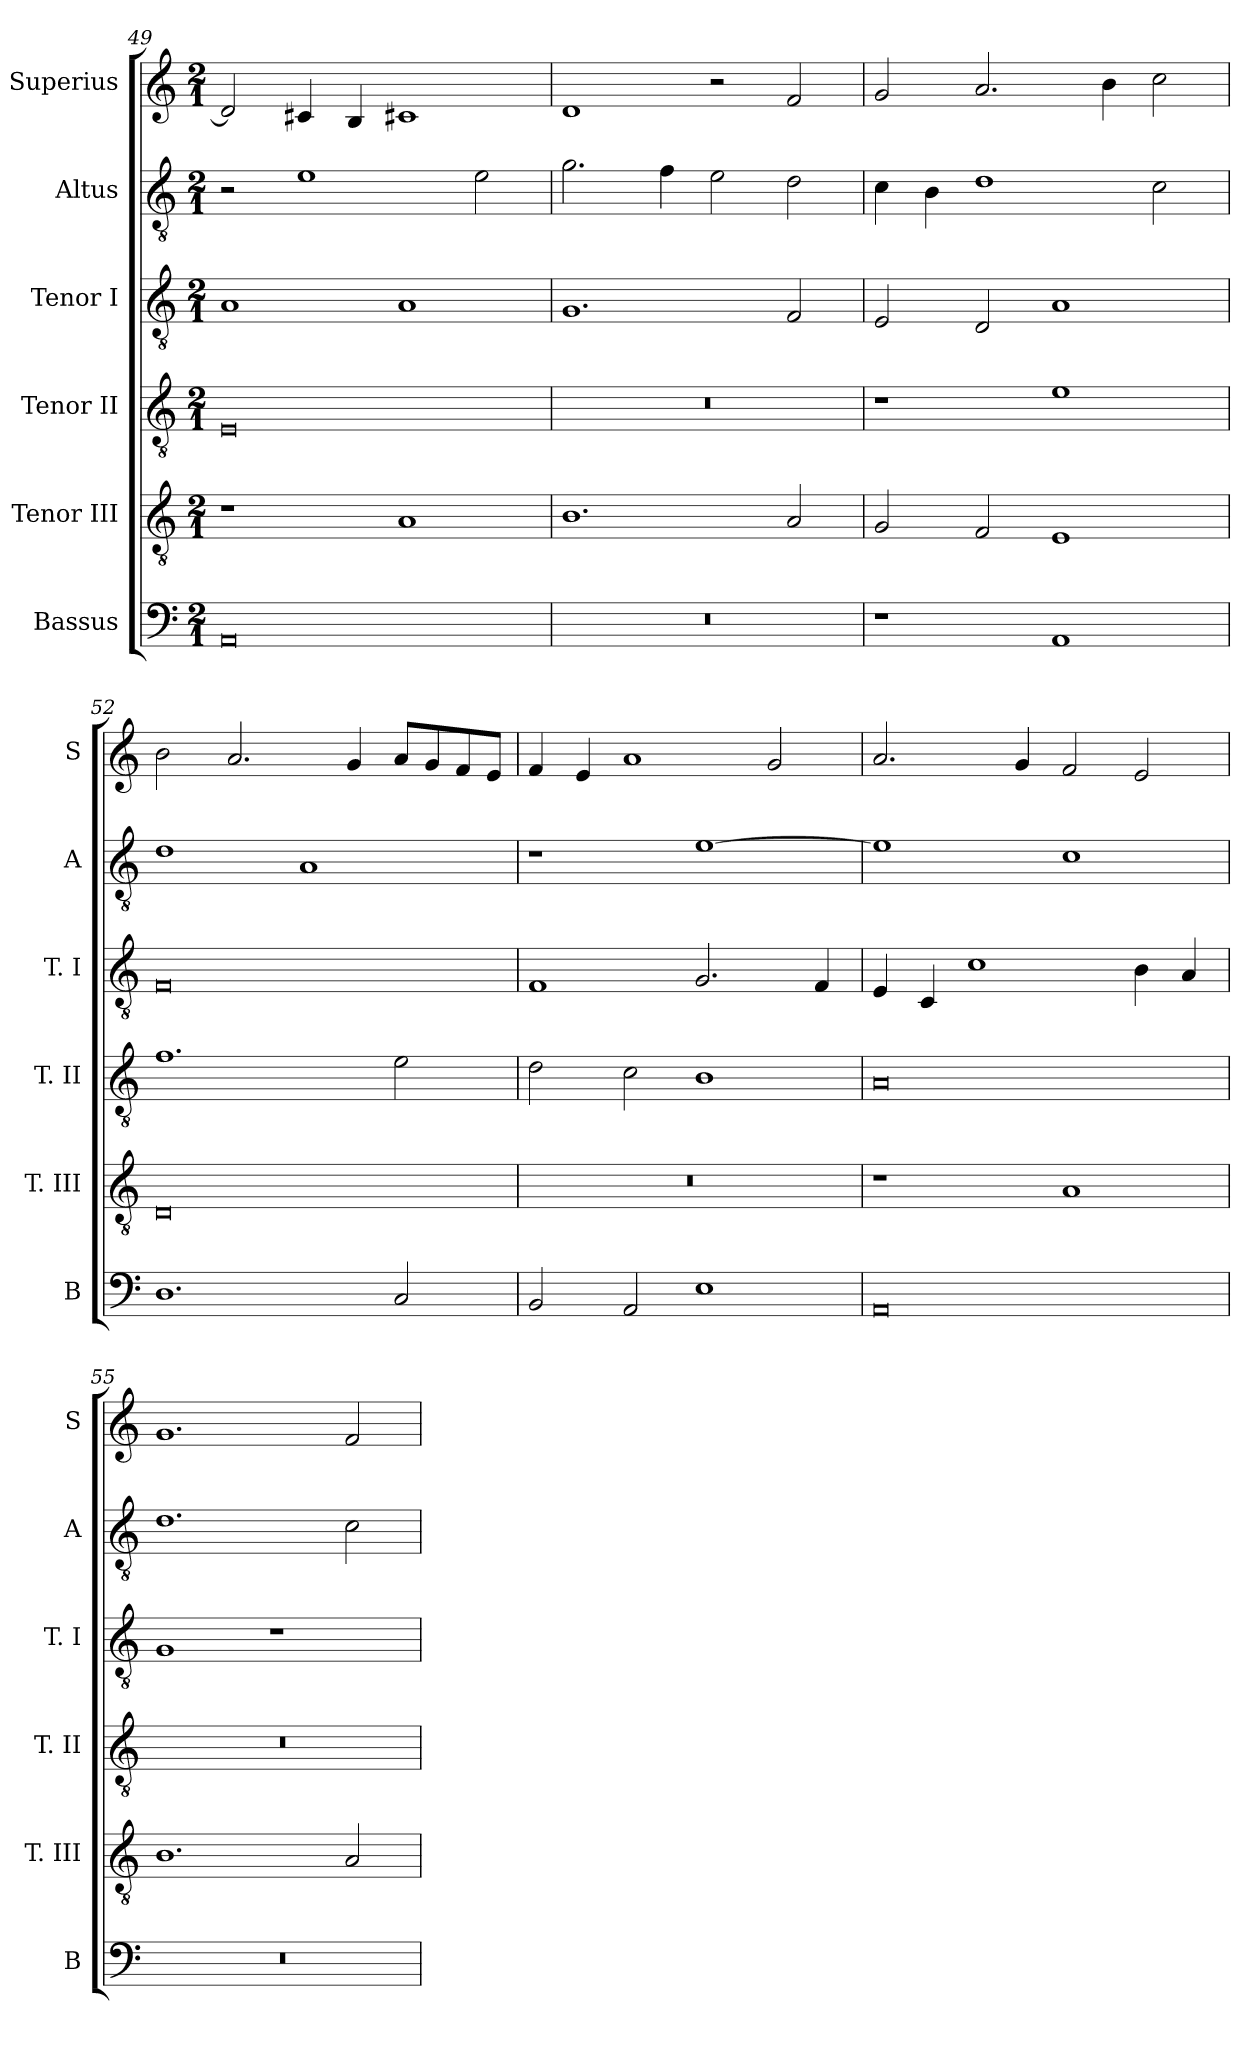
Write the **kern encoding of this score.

**kern	**kern	**kern	**kern	**kern	**kern
*part6	*part5	*part4	*part3	*part2	*part1
*staff6	*staff5	*staff4	*staff3	*staff2	*staff1
*I"Bassus	*I"Tenor III	*I"Tenor II	*I"Tenor I	*I"Altus	*I"Superius
*I'B	*I'T. III	*I'T. II	*I'T. I	*I'A	*I'S
*clefF4	*clefGv2	*clefGv2	*clefGv2	*clefGv2	*clefG2
*k[]	*k[]	*k[]	*k[]	*k[]	*k[]
*C:	*C:	*C:	*C:	*C:	*C:
*M2/1	*M2/1	*M2/1	*M2/1	*M2/1	*M2/1
=49	=49	=49	=49	=49	=49
0AA	1r	0E	1A	2r	2d]
.	.	.	.	1e	4c#X
.	.	.	.	.	4B
.	1A	.	1A	.	1c#X
.	.	.	.	2e	.
=50	=50	=50	=50	=50	=50
0r	1.B	0r	1.G	2.g	1d
.	.	.	.	4f	.
.	.	.	.	2e	2r
.	2A	.	2F	2d	2f
=51	=51	=51	=51	=51	=51
1r	2G	1r	2E	4c	2g
.	.	.	.	4B	.
.	2F	.	2D	1d	2.a
1AA	1E	1e	1A	.	.
.	.	.	.	.	4b
.	.	.	.	2c	2cc
=52	=52	=52	=52	=52	=52
1.D	0D	1.f	0F	1d	2b
.	.	.	.	.	2.a
.	.	.	.	1A	.
.	.	.	.	.	4g
2C	.	2e	.	.	8aL
.	.	.	.	.	8g
.	.	.	.	.	8f
.	.	.	.	.	8eJ
=53	=53	=53	=53	=53	=53
2BB	0r	2d	1F	1r	4f
.	.	.	.	.	4e
2AA	.	2c	.	.	1a
1E	.	1B	2.G	[1e	.
.	.	.	.	.	2g
.	.	.	4F	.	.
=54	=54	=54	=54	=54	=54
0AA	1r	0A	4E	1e]	2.a
.	.	.	4C	.	.
.	.	.	1c	.	.
.	.	.	.	.	4g
.	1A	.	.	1c	2f
.	.	.	4B	.	2e
.	.	.	4A	.	.
=55	=55	=55	=55	=55	=55
0r	1.B	0r	1G	1.d	1.g
.	.	.	1r	.	.
.	2A	.	.	2c	2f
=	=	=	=	=	=
*-	*-	*-	*-	*-	*-
